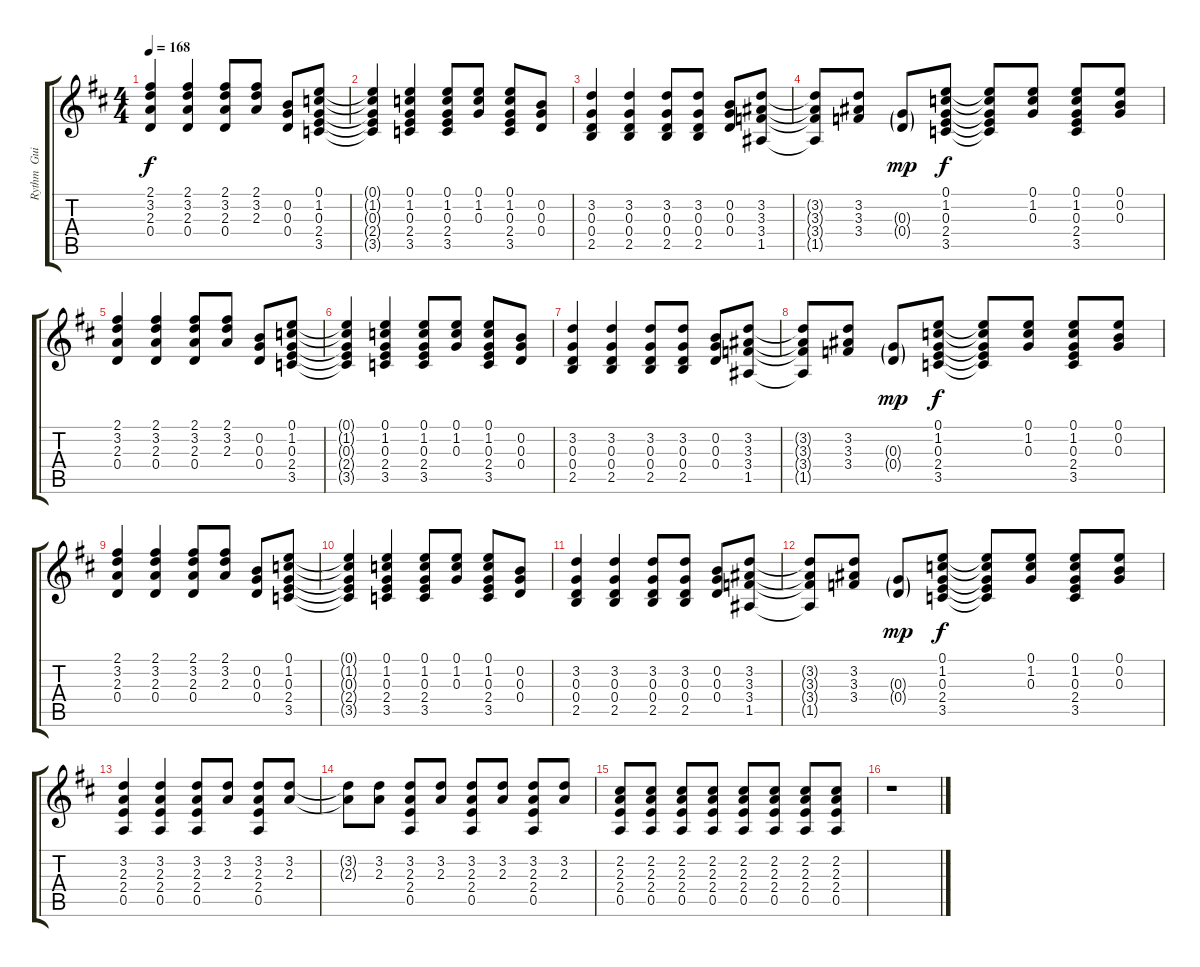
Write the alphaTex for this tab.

\track ("Rythm  Guitar" "Rythm  Gui") {instrument distortionguitar}
\staff {score tabs}
\tuning (E4 B3 G3 D3 A2 E2) {hide}
\ts (4 4)
\tempo 168
\clef g2
\ks d
(2.1 3.2 2.3 0.4).4{dy f} (2.1 3.2 2.3 0.4).4 (2.1 3.2 2.3 0.4).8 (2.1 3.2 2.3).8 (0.2 0.3 0.4).8 (0.1 1.2 0.3 2.4 3.5).8 |
(0.1{t} 1.2{t} 0.3{t} 2.4{t} 3.5{t}).4 (0.1 1.2 0.3 2.4 3.5).4 (0.1 1.2 0.3 2.4 3.5).8 (0.1 1.2 0.3).8 (0.1 1.2 0.3 2.4 3.5).8 (0.2 0.3 0.4).8 |
(3.2 0.3 0.4 2.5).4 (3.2 0.3 0.4 2.5).4 (3.2 0.3 0.4 2.5).8 (3.2 0.3 0.4 2.5).8 (0.2 0.3 0.4).8 (3.2 3.3 3.4 1.5).8 |
(3.2{t} 3.3{t} 3.4{t} 1.5{t}).8 (3.2 3.3 3.4).8 (0.3{g} 0.4{g}).8{dy mp} (0.1 1.2 0.3 2.4 3.5).8{dy f} (0.1{t} 1.2{t} 0.3{t} 2.4{t} 3.5{t}).8 (0.1 1.2 0.3).8 (0.1 1.2 0.3 2.4 3.5).8 (0.1 0.2 0.3).8 |
(2.1 3.2 2.3 0.4).4 (2.1 3.2 2.3 0.4).4 (2.1 3.2 2.3 0.4).8 (2.1 3.2 2.3).8 (0.2 0.3 0.4).8 (0.1 1.2 0.3 2.4 3.5).8 |
(0.1{t} 1.2{t} 0.3{t} 2.4{t} 3.5{t}).4 (0.1 1.2 0.3 2.4 3.5).4 (0.1 1.2 0.3 2.4 3.5).8 (0.1 1.2 0.3).8 (0.1 1.2 0.3 2.4 3.5).8 (0.2 0.3 0.4).8 |
(3.2 0.3 0.4 2.5).4 (3.2 0.3 0.4 2.5).4 (3.2 0.3 0.4 2.5).8 (3.2 0.3 0.4 2.5).8 (0.2 0.3 0.4).8 (3.2 3.3 3.4 1.5).8 |
(3.2{t} 3.3{t} 3.4{t} 1.5{t}).8 (3.2 3.3 3.4).8 (0.3{g} 0.4{g}).8{dy mp} (0.1 1.2 0.3 2.4 3.5).8{dy f} (0.1{t} 1.2{t} 0.3{t} 2.4{t} 3.5{t}).8 (0.1 1.2 0.3).8 (0.1 1.2 0.3 2.4 3.5).8 (0.1 0.2 0.3).8 |
(2.1 3.2 2.3 0.4).4 (2.1 3.2 2.3 0.4).4 (2.1 3.2 2.3 0.4).8 (2.1 3.2 2.3).8 (0.2 0.3 0.4).8 (0.1 1.2 0.3 2.4 3.5).8 |
(0.1{t} 1.2{t} 0.3{t} 2.4{t} 3.5{t}).4 (0.1 1.2 0.3 2.4 3.5).4 (0.1 1.2 0.3 2.4 3.5).8 (0.1 1.2 0.3).8 (0.1 1.2 0.3 2.4 3.5).8 (0.2 0.3 0.4).8 |
(3.2 0.3 0.4 2.5).4 (3.2 0.3 0.4 2.5).4 (3.2 0.3 0.4 2.5).8 (3.2 0.3 0.4 2.5).8 (0.2 0.3 0.4).8 (3.2 3.3 3.4 1.5).8 |
(3.2{t} 3.3{t} 3.4{t} 1.5{t}).8 (3.2 3.3 3.4).8 (0.3{g} 0.4{g}).8{dy mp} (0.1 1.2 0.3 2.4 3.5).8{dy f} (0.1{t} 1.2{t} 0.3{t} 2.4{t} 3.5{t}).8 (0.1 1.2 0.3).8 (0.1 1.2 0.3 2.4 3.5).8 (0.1 0.2 0.3).8 |
(3.2 2.3 2.4 0.5).4 (3.2 2.3 2.4 0.5).4 (3.2 2.3 2.4 0.5).8 (3.2 2.3).8 (3.2 2.3 2.4 0.5).8 (3.2 2.3).8 |
(3.2{t} 2.3{t}).8 (3.2 2.3).8 (3.2 2.3 2.4 0.5).8 (3.2 2.3).8 (3.2 2.3 2.4 0.5).8 (3.2 2.3).8 (3.2 2.3 2.4 0.5).8 (3.2 2.3).8 |
(2.2 2.3 2.4 0.5).8 (2.2 2.3 2.4 0.5).8 (2.2 2.3 2.4 0.5).8 (2.2 2.3 2.4 0.5).8 (2.2 2.3 2.4 0.5).8 (2.2 2.3 2.4 0.5).8 (2.2 2.3 2.4 0.5).8 (2.2 2.3 2.4 0.5).8 |
r.1
